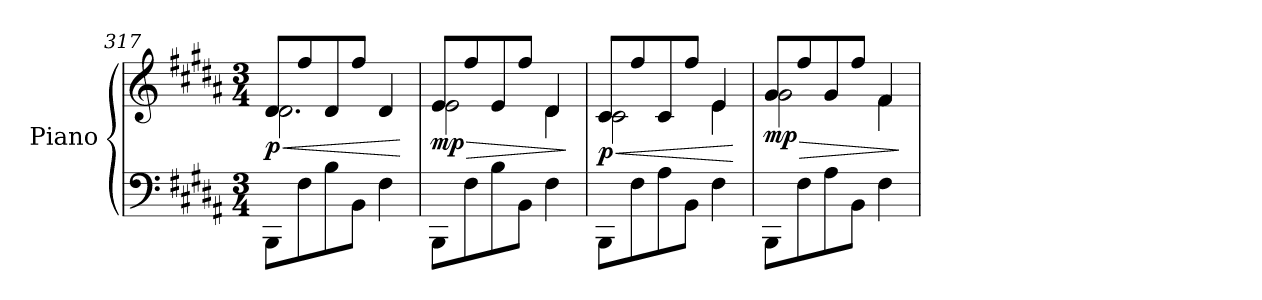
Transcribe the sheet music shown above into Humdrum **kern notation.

**kern	**kern	**dynam
*part1	*part1	*part1
*staff2	*staff1	*staff1/2
*I"Piano	*	*
*I'Pno	*	*
*clefF4	*clefG2	*
*k[f#c#g#d#a#]	*k[f#c#g#d#a#]	*
*M3/4	*M3/4	*
=317	=317	=317
!	!	!LO:HP:b
*	*^	*
!	!	!	!LO:DY:n=1:b
8BBB\L	8d#/L	2.d#\	< p
8F#\	8ff#/	.	.
8B\	8d#/	.	.
8BB\J	8ff#/J	.	.
4F#\	4d#/	.	.
*	*v	*v	*
.	.	[
=318	=318	=318
!	!	!LO:HP:b
*	*^	*
!	!	!	!LO:DY:n=1:b
8BBB\L	8e/L	2e\	> mp
8F#\	8ff#/	.	.
8B\	8e/	.	.
8BB\J	8ff#/J	.	.
4F#\	4d#/	4d#\	.
*	*v	*v	*
.	.	]
=319	=319	=319
!	!	!LO:HP:b
*	*^	*
!	!	!	!LO:DY:n=1:b
8BBB\L	8c#/L	2c#\	< p
8F#\	8ff#/	.	.
8A#\	8c#/	.	.
8BB\J	8ff#/J	.	.
4F#\	4e/	4e\	.
*	*v	*v	*
.	.	[
=320	=320	=320
!	!	!LO:HP:b
*	*^	*
!	!	!	!LO:DY:n=1:b
8BBB\L	8g#/L	2g#\	> mp
8F#\	8ff#/	.	.
8A#\	8g#/	.	.
8BB\J	8ff#/J	.	.
4F#\	4f#/	4f#\	.
*	*v	*v	*
.	.	]
=	=	=
*-	*-	*-
